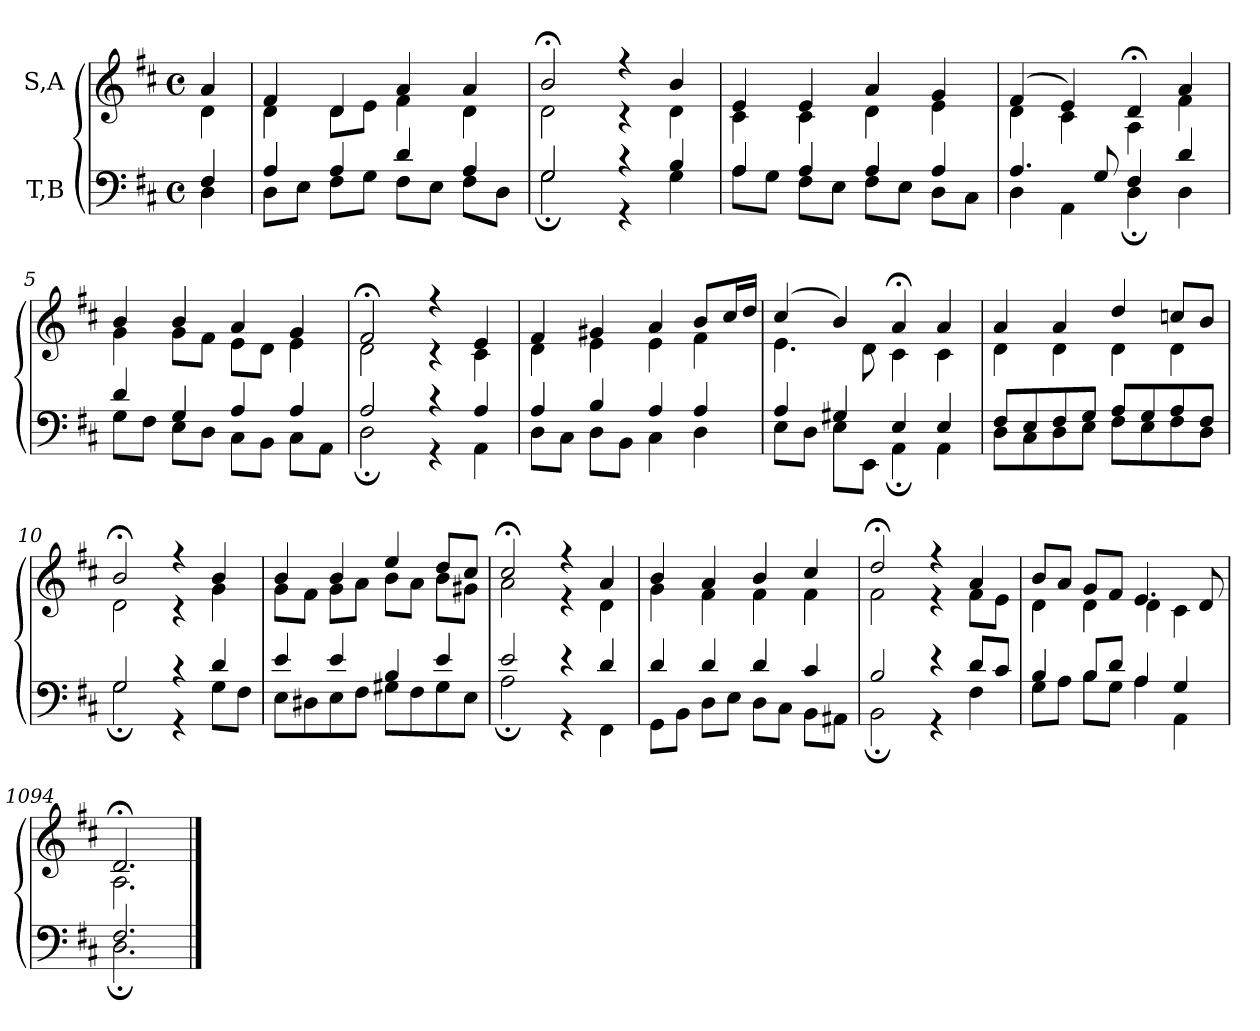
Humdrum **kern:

**kern	**kern
*part2	*part1
*staff2	*staff1
*I"T,B	*I"S,A
*clefF4	*clefG2
*k[f#c#]	*k[f#c#]
*M4/4	*M4/4
*met(c)	*met(c)
=	=
*^	*^
4F#	4D	4a	4d
=1	=1	=1	=1
4A	8DL	4f#	4d
.	8EJ	.	.
4A	8F#L	4d	8dL
.	8GJ	.	8eJ
4d	8F#L	4a	4f#
.	8EJ	.	.
4A	8F#L	4a	4d
.	8DJ	.	.
=2	=2	=2	=2
2G	2G;	2b;<	2d
4r	4r	4r	4r
4B	4G	4b	4d
=3	=3	=3	=3
4A	8AL	4e	4c#
.	8GJ	.	.
4A	8F#L	4e	4c#
.	8EJ	.	.
4A	8F#L	4a	4d
.	8EJ	.	.
4A	8DL	4g	4e
.	8C#J	.	.
=4	=4	=4	=4
4.A	4D	(>4f#	4d
.	4AA	4e)	4c#
8G	.	.	.
4F#	4D;	4d;<	4A
4d	4D	4a	4f#
=5	=5	=5	=5
4d	8GL	4b	4g
.	8F#J	.	.
4G	8EL	4b	8gL
.	8DJ	.	8f#J
4A	8C#L	4a	8eL
.	8BBJ	.	8dJ
4A	8C#L	4g	4e
.	8AAJ	.	.
=6	=6	=6	=6
2A	2D;	2f#;<	2d
4r	4r	4r	4r
4A	4AA	4e	4c#
=7	=7	=7	=7
4A	8DL	4f#	4d
.	8C#J	.	.
4B	8DL	4g#X	4e
.	8BBJ	.	.
4A	4C#	4a	4e
4A	4D	8bL	4f#
.	.	16cc#L	.
.	.	16ddJJ	.
=8	=8	=8	=8
4A	8EL	(>4cc#	4.e
.	8DJ	.	.
4G#X	8EL	4b)	.
.	8EEJ	.	8d
4E	4AA;	4a;<	4c#
4E	4AA	4a	4c#
=9	=9	=9	=9
8F#L	8DL	4a	4d
8E	8C#	.	.
8F#	8D	4a	4d
8GJ	8EJ	.	.
8AL	8F#L	4dd	4d
8G	8E	.	.
8A	8F#	8ccnL	4d
8F#J	8DJ	8bJ	.
=10	=10	=10	=10
2G	2G;	2b;<	2d
4r	4r	4r	4r
4d	8GL	4b	4g
.	8F#J	.	.
=11	=11	=11	=11
4e	8EL	4b	8gL
.	8D#X	.	8f#J
4e	8E	4b	8gL
.	8F#J	.	8aJ
4B	8G#XL	4ee	8bL
.	8F#	.	8aJ
4e	8G#	8ddL	8bL
.	8EJ	8cc#J	8g#XJ
=12	=12	=12	=12
2e	2A;	2cc#;<	2a
4r	4r	4r	4r
4d	4FF#	4a	4d
=13	=13	=13	=13
4d	8GGL	4b	4g
.	8BBJ	.	.
4d	8DL	4a	4f#
.	8EJ	.	.
4d	8DL	4b	4f#
.	8C#J	.	.
4c#	8BBL	4cc#	4f#
.	8AA#XJ	.	.
=14	=14	=14	=14
2B	2BB;	2dd;<	2f#
4r	4r	4r	4r
8dL	4F#	4a	8f#L
8c#J	.	.	8eJ
=15	=15	=15	=15
4B	8GL	8bL	4d
.	8AJ	8aJ	.
8BL	8BL	8gL	4d
8dJ	8GJ	8f#J	.
4A	4A	4.e	4d
4G	4AA	.	4c#
.	.	8d	.
=1094	=1094	=1094	=1094
2.F#	2.D;	2.d;<	2.A
*v	*v	*	*
*	*v	*v
==	==
*-	*-
